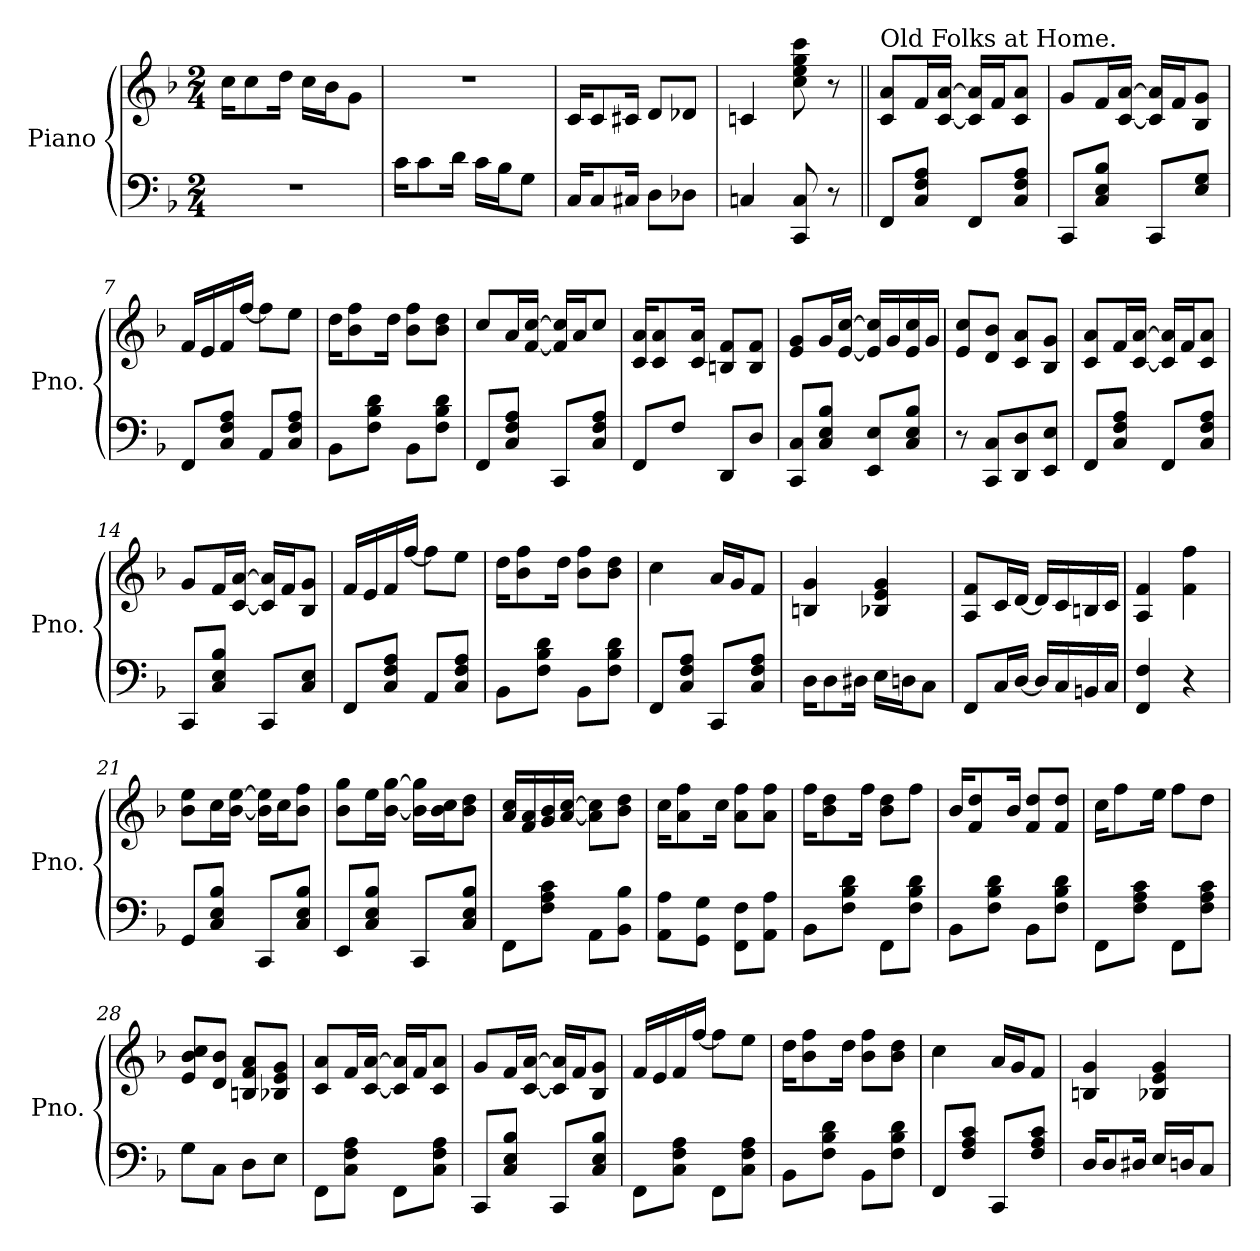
**kern	**kern
*part1	*part1
*staff2	*staff1
*I"Piano	*
*I'Pno.	*
*clefF4	*clefG2
*k[b-]	*k[b-]
*M2/4	*M2/4
=1	=1
2r	16cc\KL
.	8cc\
.	16dd\Jk
.	16cc\LL
.	16b-\J
.	8g\J
=2	=2
16c\KL	2r
8c\	.
16d\Jk	.
16c\LL	.
16B-\J	.
8G\J	.
=3	=3
16C/KL	16c/KL
8C/	8c/
16C#X/Jk	16c#X/Jk
8D\L	8d/L
8D-X\J	8d-X/J
=4	=4
4Cn/	4cn/
8CC/ 8C/	8cc\ 8ee\ 8gg\ 8ccc\
8r	8r
!!LO:LB:g=z
=5||	=5||
!	!LO:TX:a:t=Old Folks at Home.
8FF/L	8c/ 8a/L
8C/ 8F/ 8A/J	16f/L
.	[16c/ [16a/JJ
8FF/L	16c/] 16a/]LL
.	16f/J
8C/ 8F/ 8A/J	8c/ 8a/J
=6	=6
8CC/L	8g/L
8C/ 8E/ 8B-/J	16f/L
.	[16c/ [16a/JJ
8CC/L	16c/] 16a/]LL
.	16f/J
8E/ 8G/J	8B-/ 8g/J
=7	=7
8FF/L	16f/LL
.	16e/
8C/ 8F/ 8A/J	16f/
.	[16ff/JJ
8AA/L	8ff\L]
8C/ 8F/ 8A/J	8ee\J
=8	=8
8BB-\L	16dd\KL
.	8b-\ 8ff\
8F\ 8B-\ 8d\J	.
.	16dd\Jk
8BB-\L	8b-\ 8ff\L
8F\ 8B-\ 8d\J	8b-\ 8dd\J
!!LO:LB:g=z
=9	=9
8FF/L	8cc/L
8C/ 8F/ 8A/J	16a/L
.	[16f/ [16cc/JJ
8CC/L	16f/] 16cc/]LL
.	16a/J
8C/ 8F/ 8A/J	8cc/J
=10	=10
8FF/L	16c/ 16a/KL
.	8c/ 8a/
8F/J	.
.	16c/ 16a/Jk
8DD/L	8Bn/ 8f/L
8D/J	8B/ 8f/J
=11	=11
8CC/ 8C/L	8e/ 8g/L
8C/ 8E/ 8B-/J	16g/L
.	[16e/ [16cc/JJ
8EE/ 8E/L	16e/] 16cc/]LL
.	16g/
8C/ 8E/ 8B-/J	16e/ 16cc/
.	16g/JJ
=12	=12
8r	8e/ 8cc/L
8CC/ 8C/L	8d/ 8b-/J
8DD/ 8D/	8c/ 8a/L
8EE/ 8E/J	8B-/ 8g/J
!!LO:LB:g=z
=13	=13
8FF/L	8c/ 8a/L
8C/ 8F/ 8A/J	16f/L
.	[16c/ [16a/JJ
8FF/L	16c/] 16a/]LL
.	16f/J
8C/ 8F/ 8A/J	8c/ 8a/J
=14	=14
8CC/L	8g/L
8C/ 8E/ 8B-/J	16f/L
.	[16c/ [16a/JJ
8CC/L	16c/] 16a/]LL
.	16f/J
8C/ 8E/J	8B-/ 8g/J
=15	=15
8FF/L	16f/LL
.	16e/
8C/ 8F/ 8A/J	16f/
.	[16ff/JJ
8AA/L	8ff\L]
8C/ 8F/ 8A/J	8ee\J
=16	=16
8BB-\L	16dd\KL
.	8b-\ 8ff\
8F\ 8B-\ 8d\J	.
.	16dd\Jk
8BB-\L	8b-\ 8ff\L
8F\ 8B-\ 8d\J	8b-\ 8dd\J
!!LO:LB:g=z
=17	=17
8FF/L	4cc\
8C/ 8F/ 8A/J	.
8CC/L	16a/LL
.	16g/J
8C/ 8F/ 8A/J	8f/J
=18	=18
16D\KL	4Bn/ 4g/
8D\	.
16D#X\Jk	.
16E\LL	4B-X/ 4e/ 4g/
16Dn\J	.
8C\J	.
=19	=19
8FF/L	8A/ 8f/L
16C/L	16c/L
[16D/JJ	[16d/JJ
16D/LL]	16d/LL]
16C/	16c/
16BBn/	16Bn/
16C/JJ	16c/JJ
=20	=20
4FF/ 4F/	4A/ 4f/
4r	4f\ 4ff\
!!LO:PB:g=z
=21	=21
8GG/L	8b-\ 8ee\L
8C/ 8E/ 8B-/J	16cc\L
.	[16b-\ [16ee\JJ
8CC/L	16b-\] 16ee\]LL
.	16cc\J
8C/ 8E/ 8B-/J	8b-\ 8ff\J
=22	=22
8EE/L	8b-\ 8gg\L
8C/ 8E/ 8B-/J	16ee\L
.	[16b-\ [16gg\JJ
8CC/L	16b-\] 16gg\]LL
.	16b-\ 16cc\J
8C/ 8E/ 8B-/J	8b-\ 8dd\J
=23	=23
8FF\L	16a/ 16cc/LL
.	16f/ 16a/
8F\ 8A\ 8c\J	16g/ 16b-/
.	[16a/ [16cc/JJ
8AA\L	8a\] 8cc\]L
8BB-\ 8B-\J	8b-\ 8dd\J
=24	=24
8AA\ 8A\L	16cc\KL
.	8a\ 8ff\
8GG\ 8G\J	.
.	16cc\Jk
8FF\ 8F\L	8a\ 8ff\L
8AA\ 8A\J	8a\ 8ff\J
!!LO:LB:g=z
=25	=25
8BB-\L	16ff\KL
.	8b-\ 8dd\
8F\ 8B-\ 8d\J	.
.	16ff\Jk
8FF\L	8b-\ 8dd\L
8F\ 8B-\ 8d\J	8ff\J
=26	=26
8BB-\L	16b-/KL
.	8f/ 8dd/
8F\ 8B-\ 8d\J	.
.	16b-/Jk
8BB-\L	8f/ 8dd/L
8F\ 8B-\ 8d\J	8f/ 8dd/J
=27	=27
8FF\L	16cc\KL
.	8ff\
8F\ 8A\ 8c\J	.
.	16ee\Jk
8FF\L	8ff\L
8F\ 8A\ 8c\J	8dd\J
=28	=28
8G\L	8e/ 8b-/ 8cc/L
8C\J	8d/ 8b-/J
8D\L	8Bn/ 8f/ 8a/L
8E\J	8B-X/ 8e/ 8g/J
!!LO:LB:g=z
=29	=29
8FF\L	8c/ 8a/L
8C\ 8F\ 8A\J	16f/L
.	[16c/ [16a/JJ
8FF\L	16c/] 16a/]LL
.	16f/J
8C\ 8F\ 8A\J	8c/ 8a/J
=30	=30
8CC/L	8g/L
8C/ 8E/ 8B-/J	16f/L
.	[16c/ [16a/JJ
8CC/L	16c/] 16a/]LL
.	16f/J
8C/ 8E/ 8B-/J	8B-/ 8g/J
=31	=31
8FF\L	16f/LL
.	16e/
8C\ 8F\ 8A\J	16f/
.	[16ff/JJ
8FF\L	8ff\L]
8C\ 8F\ 8A\J	8ee\J
=32	=32
8BB-\L	16dd\KL
.	8b-\ 8ff\
8F\ 8B-\ 8d\J	.
.	16dd\Jk
8BB-\L	8b-\ 8ff\L
8F\ 8B-\ 8d\J	8b-\ 8dd\J
!!LO:LB:g=z
=33	=33
8FF/L	4cc\
8F/ 8A/ 8c/J	.
8CC/L	16a/LL
.	16g/J
8F/ 8A/ 8c/J	8f/J
=34	=34
16D/KL	4Bn/ 4g/
8D/	.
16D#X/Jk	.
16E/LL	4B-X/ 4e/ 4g/
16Dn/J	.
8C/J	.
=	=
*-	*-
